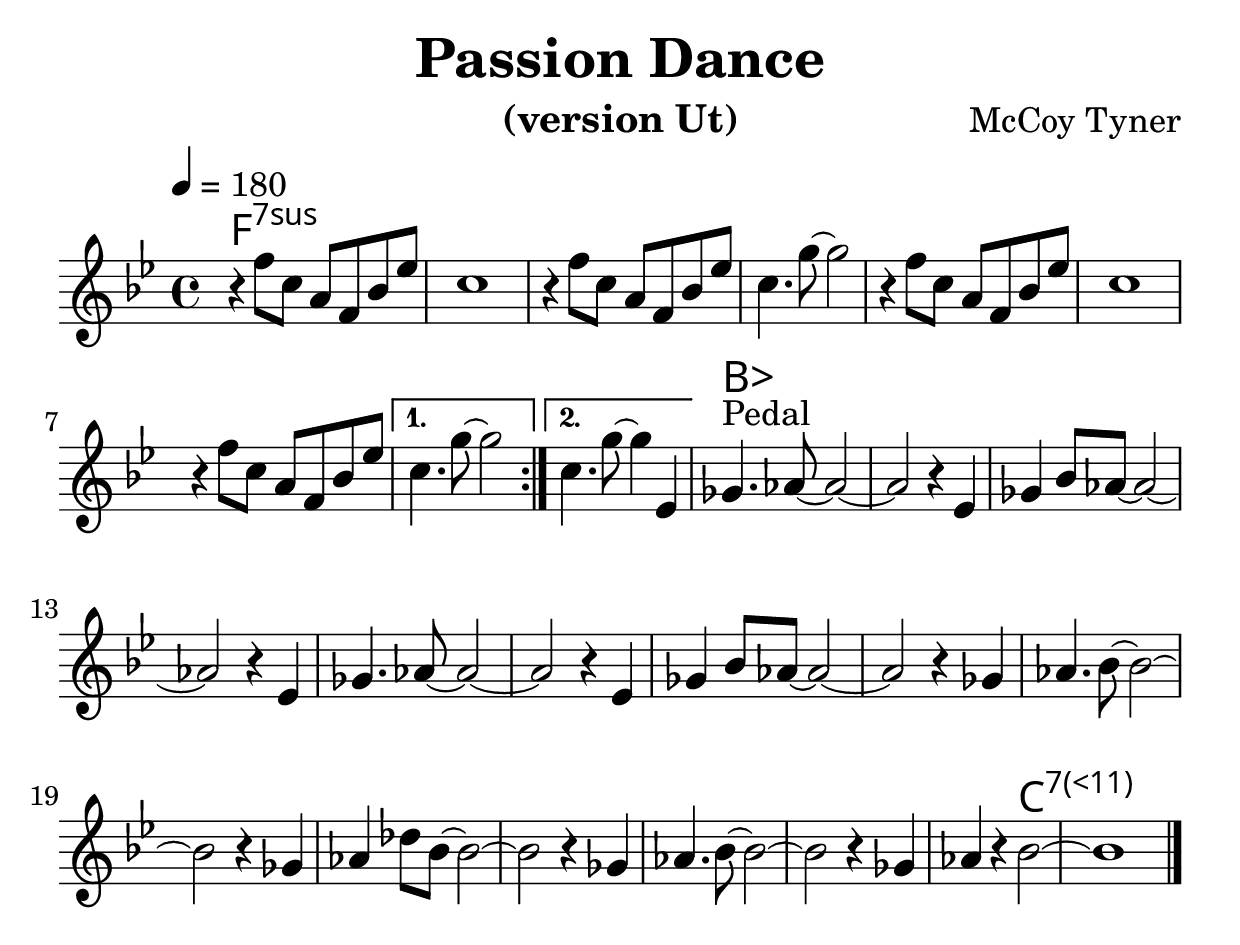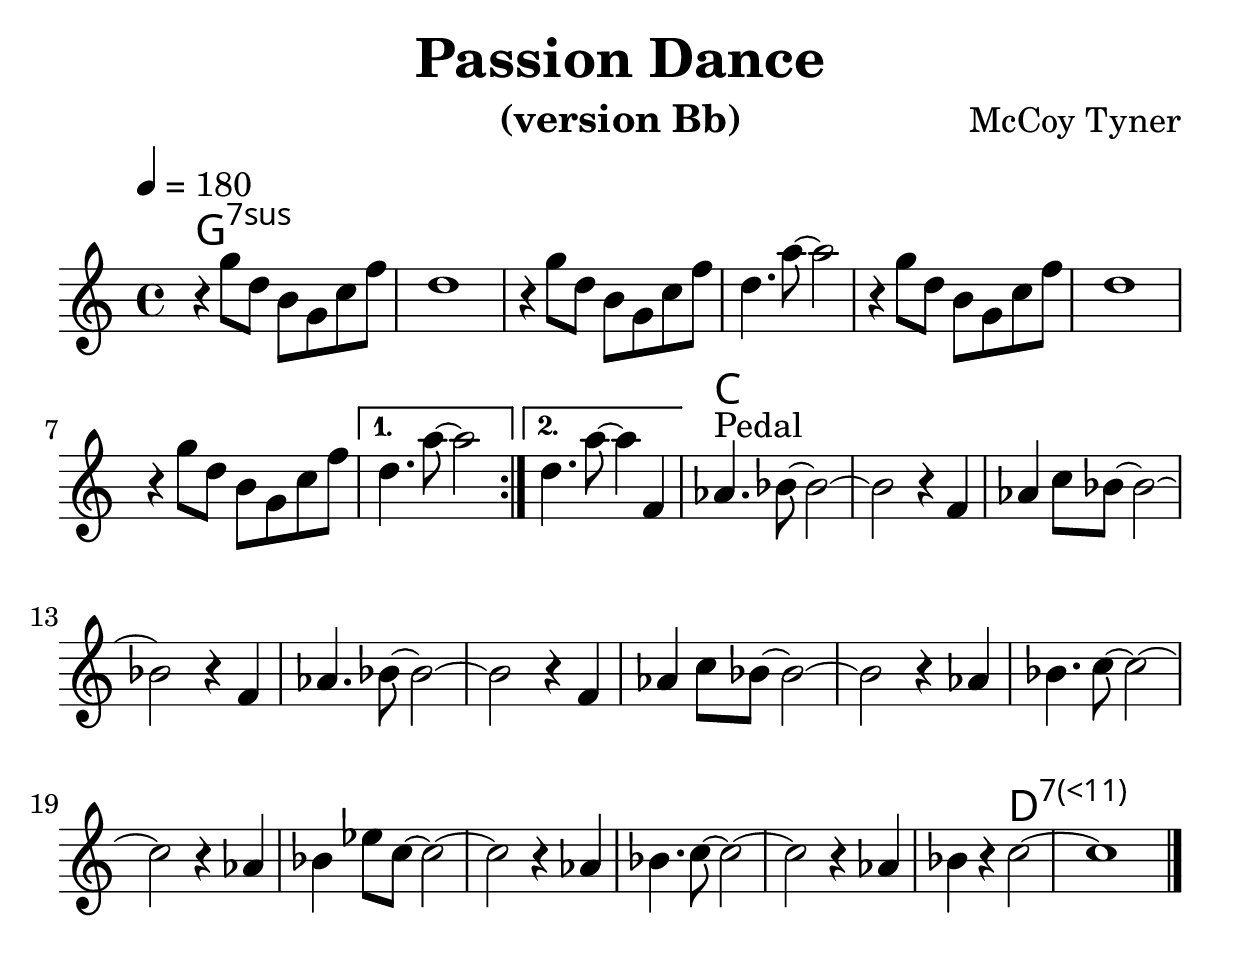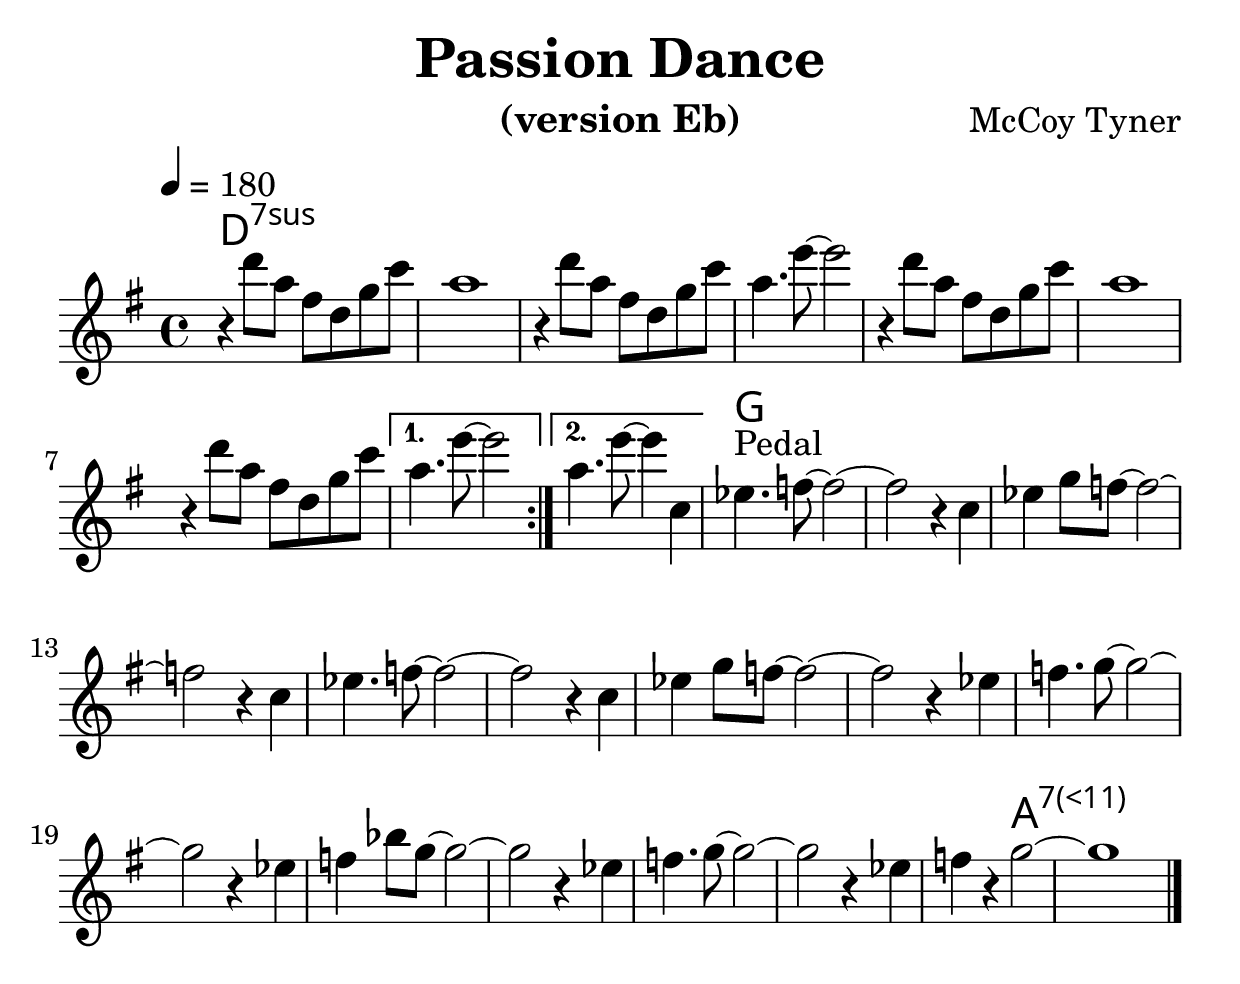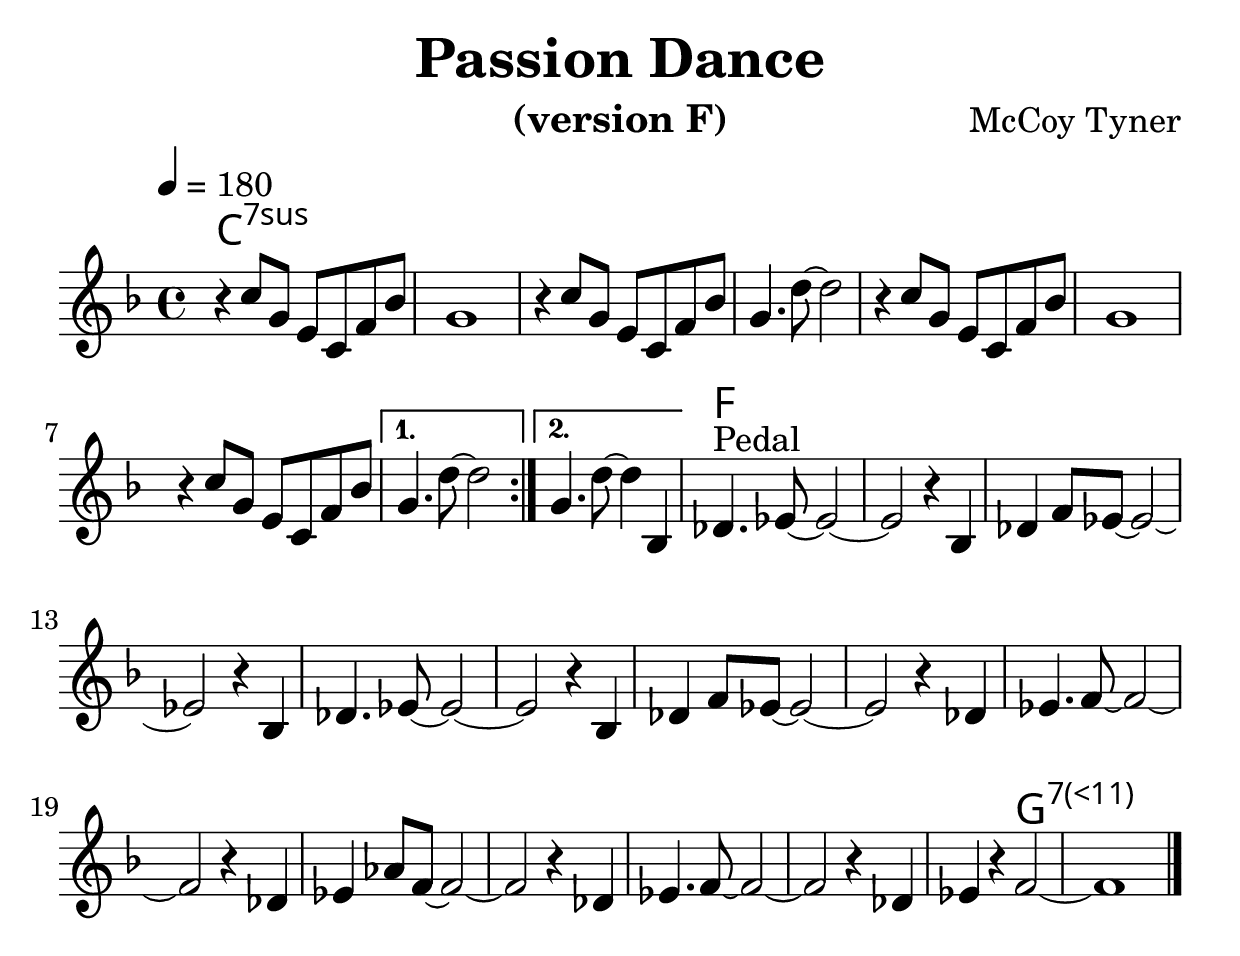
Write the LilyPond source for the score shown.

% Created on Mon Sep 20 15:23:38 CEST 2010
\version "2.22.0"

#(set-global-staff-size 30)
#(set-default-paper-size "a4")

\include "utils/AccordsJazzDefs.ly"

\paper { indent = 0\cm} 

\header {
	title = "Passion Dance" 
 	composer = "McCoy Tyner"
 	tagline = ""

}


accords = \chords {
		\repeat volta 2 {f1:7sus4
		s s s s s s}
		\alternative {{s}{s}}
		bes s s s
		s s s s
		s s s s
		s s s2 c:7.11+ s1
	%c1:m7.5+.9+ % un accord
	%es:m7 % un deuxiÃƒÂ¨me
}

staffViolon = \new Staff {
	\time 4/4
	\tempo 4 = 180 
	\set Staff.midiInstrument = "trumpet"
	\key bes \major
	\clef treble
	\accidentalStyle modern-cautionary
	\relative c' { 	
 % Type notes here 
\compressEmptyMeasures
%\set Timing.beamExceptions = #'()
\repeat volta 2 {r4 f'8 c a f bes es c1
r4 f8 c a f bes es c4. g'8~ g2
r4 f8 c a f bes es c1
r4 f8 c a f bes es
}
\alternative {{
	c 4. g'8~ g2}{
c, 4. g'8~ g4 es,}}
ges4.^"Pedal" aes8~ aes2~ aes r4
es ges bes8 aes~ aes2~ aes r4 es 
ges4. aes8~ aes2~ aes r4
es ges bes8 aes~ aes2~ aes r4
ges aes4. bes8~ bes2~ bes r4
ges aes des8 bes~ bes2~ bes r4
ges aes4. bes8~ bes2~ bes r4 ges aes r bes2~ bes1 \bar "|."

%c4^\markup{Essai} cis c cis
%\mark \markup {\musicglyph "scripts.coda" }
%c cis c c
	}
}


theme = \staffViolon

\include "utils/books.ly"